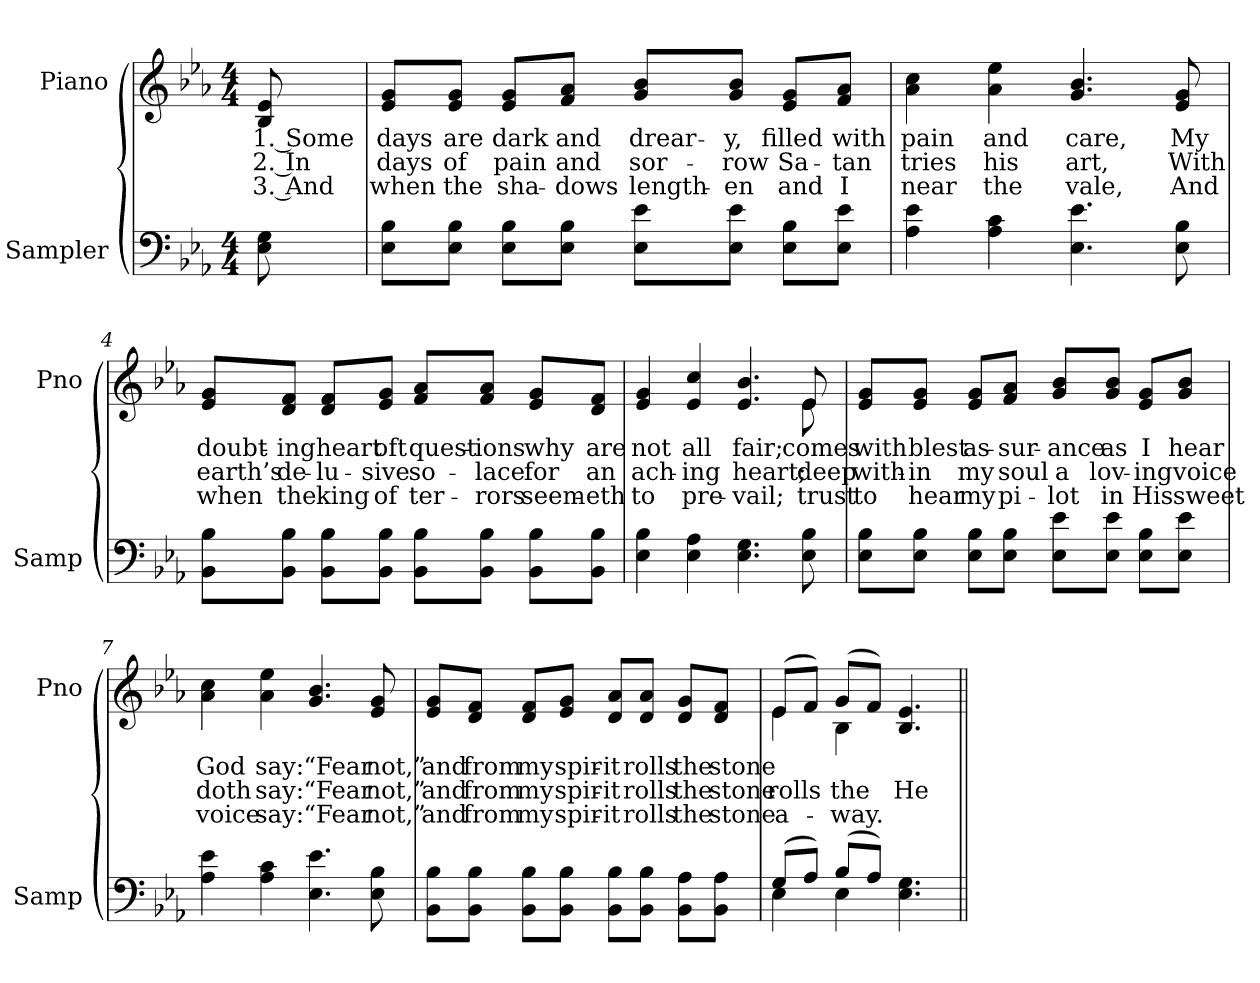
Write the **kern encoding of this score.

**kern	**kern	**text	**text	**text
*part2	*part1	*part1	*part1	*part1
*staff2	*staff1	*staff1	*staff1	*staff1
*I"Sampler	*I"Piano	*	*	*
*I'Samp	*I'Pno	*	*	*
*clefF4	*clefG2	*	*	*
*k[b-e-a-]	*k[b-e-a-]	*	*	*
*E-:	*E-:	*	*	*
*M4/4	*M4/4	*	*	*
=1	=1	=1	=1	=1
8E- 8G	8B- 8e-	1. Some	2. In	3. And
=2	=2	=2	=2	=2
8E-\ 8B-\L	8e-/ 8g/L	days	days	when
8E-\ 8B-\J	8e-/ 8g/J	are	of	the
8E-\ 8B-\L	8e-/ 8g/L	dark	pain	sha-
8E-\ 8B-\J	8f/ 8a-/J	and	and	-dows
8E-\ 8e-\L	8g/ 8b-/L	drear-	sor-	length-
8E-\ 8e-\J	8g/ 8b-/J	-y,	-row	-en
8E-\ 8B-\L	8e-/ 8g/L	filled	Sa-	and
8E-\ 8e-\J	8f/ 8a-/J	with	-tan	I
=3	=3	=3	=3	=3
4A- 4e-	4a- 4cc	pain	tries	near
4A- 4c	4a- 4ee-	and	his	the
4.E- 4.e-	4.g 4.b-	care,	art,	vale,
8E- 8B-	8e- 8g	My	With	And
=4	=4	=4	=4	=4
8BB-\ 8B-\L	8e-/ 8g/L	doubt-	earth’s	when
8BB-\ 8B-\J	8d/ 8f/J	-ing	de-	the
8BB-\ 8B-\L	8d/ 8f/L	heart	-lu-	king
8BB-\ 8B-\J	8e-/ 8g/J	oft	-sive	of
8BB-\ 8B-\L	8f/ 8a-/L	quest-	so-	ter-
8BB-\ 8B-\J	8f/ 8a-/J	-ions	-lace	-rors
8BB-\ 8B-\L	8e-/ 8g/L	why	for	seem-
8BB-\ 8B-\J	8d/ 8f/J	are	an	-eth
=5	=5	=5	=5	=5
*	*^	*	*	*
4E- 4B-	4e- 4g	2..ryy	not	ach-	to
4E- 4A-	4e- 4cc	.	all	-ing	pre-
4.E- 4.G	4.e- 4.b-	.	fair;	heart;	-vail;
8E- 8B-	8e-/	8e-	comes	deep	trust
*	*v	*v	*	*	*
=6	=6	=6	=6	=6
8E-\ 8B-\L	8e-/ 8g/L	with	with-	to
8E-\ 8B-\J	8e-/ 8g/J	blest	-in	hear
8E-\ 8B-\L	8e-/ 8g/L	as-	my	my
8E-\ 8B-\J	8f/ 8a-/J	-sur-	soul	pi-
8E-\ 8e-\L	8g/ 8b-/L	-ance	a	-lot
8E-\ 8e-\J	8g/ 8b-/J	as	lov-	in
8E-\ 8B-\L	8e-/ 8g/L	I	-ing	His
8E-\ 8e-\J	8g/ 8b-/J	hear	voice	sweet
=7	=7	=7	=7	=7
4A- 4e-	4a- 4cc	God	doth	voice
4A- 4c	4a- 4ee-	say:	say:	say:
4.E- 4.e-	4.g 4.b-	“Fear	“Fear	“Fear
8E- 8B-	8e- 8g	not,”	not,”	not,”
=8	=8	=8	=8	=8
8BB-\ 8B-\L	8e-/ 8g/L	and	and	and
8BB-\ 8B-\J	8d/ 8f/J	from	from	from
8BB-\ 8B-\L	8d/ 8f/L	my	my	my
8BB-\ 8B-\J	8e-/ 8g/J	spir-	spir-	spir-
8BB-\ 8B-\L	8d/ 8a-/L	-it	-it	-it
8BB-\ 8B-\J	8d/ 8a-/J	rolls	rolls	rolls
8BB-\ 8A-\L	8d/ 8g/L	the	the	the
8BB-\ 8A-\J	8d/ 8f/J	stone	stone	stone
=9	=9	=9	=9	=9
*^	*^	*	*	*
(8G/L	4E-	(8e-/L	4e-	.	rolls	a-
8A-/J)	.	8f/J)	.	.	.	.
(8B-/L	4E-	(8g/L	4B-	.	the	-way.
8A-/J)	.	8f/J)	.	.	.	.
4.E- 4.G	4.ryy	4.B- 4.e-	4.ryy	.	He	.
*v	*v	*	*	*	*	*
*	*v	*v	*	*	*
=||	=||	=||	=||	=||
*-	*-	*-	*-	*-
